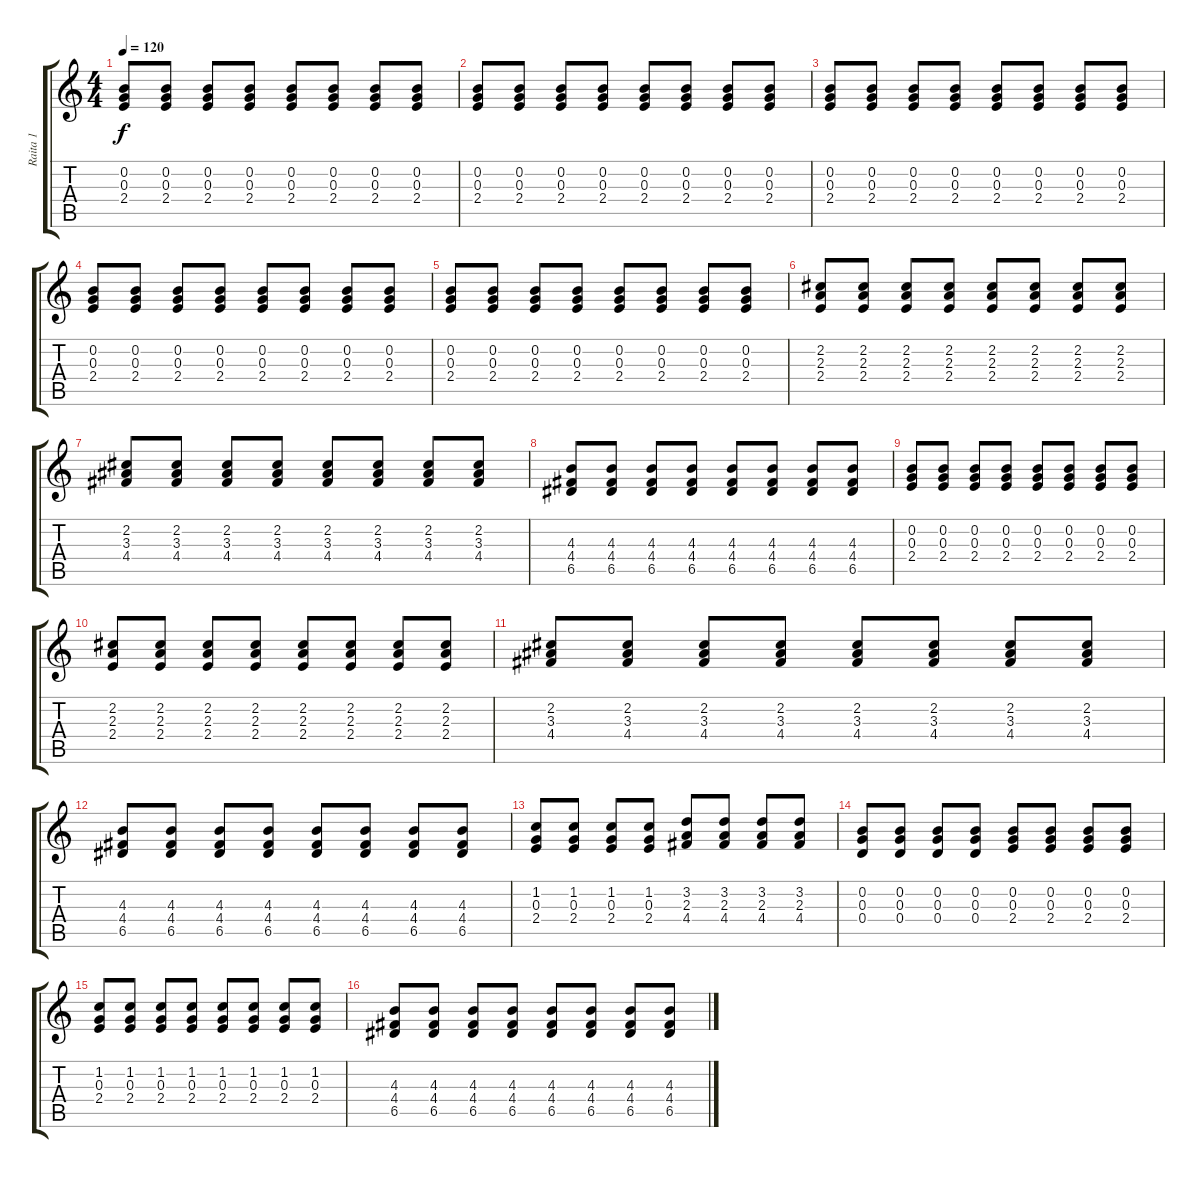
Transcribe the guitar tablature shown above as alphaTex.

\track ("Raita 1" "Raita 1") {instrument electricguitarclean}
\staff {score tabs}
\tuning (E4 B3 G3 D3 A2 E2) {hide}
\ts (4 4)
\tempo 120
\clef g2
\ks c
(0.2 0.3 2.4).8{dy f instrument electricguitarclean} (0.2 0.3 2.4).8 (0.2 0.3 2.4).8 (0.2 0.3 2.4).8 (0.2 0.3 2.4).8 (0.2 0.3 2.4).8 (0.2 0.3 2.4).8 (0.2 0.3 2.4).8 |
(0.2 0.3 2.4).8 (0.2 0.3 2.4).8 (0.2 0.3 2.4).8 (0.2 0.3 2.4).8 (0.2 0.3 2.4).8 (0.2 0.3 2.4).8 (0.2 0.3 2.4).8 (0.2 0.3 2.4).8 |
(0.2 0.3 2.4).8 (0.2 0.3 2.4).8 (0.2 0.3 2.4).8 (0.2 0.3 2.4).8 (0.2 0.3 2.4).8 (0.2 0.3 2.4).8 (0.2 0.3 2.4).8 (0.2 0.3 2.4).8 |
(0.2 0.3 2.4).8 (0.2 0.3 2.4).8 (0.2 0.3 2.4).8 (0.2 0.3 2.4).8 (0.2 0.3 2.4).8 (0.2 0.3 2.4).8 (0.2 0.3 2.4).8 (0.2 0.3 2.4).8 |
(0.2 0.3 2.4).8 (0.2 0.3 2.4).8 (0.2 0.3 2.4).8 (0.2 0.3 2.4).8 (0.2 0.3 2.4).8 (0.2 0.3 2.4).8 (0.2 0.3 2.4).8 (0.2 0.3 2.4).8 |
(2.2 2.3 2.4).8 (2.2 2.3 2.4).8 (2.2 2.3 2.4).8 (2.2 2.3 2.4).8 (2.2 2.3 2.4).8 (2.2 2.3 2.4).8 (2.2 2.3 2.4).8 (2.2 2.3 2.4).8 |
(2.2 3.3 4.4).8 (2.2 3.3 4.4).8 (2.2 3.3 4.4).8 (2.2 3.3 4.4).8 (2.2 3.3 4.4).8 (2.2 3.3 4.4).8 (2.2 3.3 4.4).8 (2.2 3.3 4.4).8 |
(4.3 4.4 6.5).8 (4.3 4.4 6.5).8 (4.3 4.4 6.5).8 (4.3 4.4 6.5).8 (4.3 4.4 6.5).8 (4.3 4.4 6.5).8 (4.3 4.4 6.5).8 (4.3 4.4 6.5).8 |
(0.2 0.3 2.4).8 (0.2 0.3 2.4).8 (0.2 0.3 2.4).8 (0.2 0.3 2.4).8 (0.2 0.3 2.4).8 (0.2 0.3 2.4).8 (0.2 0.3 2.4).8 (0.2 0.3 2.4).8 |
(2.2 2.3 2.4).8 (2.2 2.3 2.4).8 (2.2 2.3 2.4).8 (2.2 2.3 2.4).8 (2.2 2.3 2.4).8 (2.2 2.3 2.4).8 (2.2 2.3 2.4).8 (2.2 2.3 2.4).8 |
(2.2 3.3 4.4).8 (2.2 3.3 4.4).8 (2.2 3.3 4.4).8 (2.2 3.3 4.4).8 (2.2 3.3 4.4).8 (2.2 3.3 4.4).8 (2.2 3.3 4.4).8 (2.2 3.3 4.4).8 |
(4.3 4.4 6.5).8 (4.3 4.4 6.5).8 (4.3 4.4 6.5).8 (4.3 4.4 6.5).8 (4.3 4.4 6.5).8 (4.3 4.4 6.5).8 (4.3 4.4 6.5).8 (4.3 4.4 6.5).8 |
(1.2 0.3 2.4).8 (1.2 0.3 2.4).8 (1.2 0.3 2.4).8 (1.2 0.3 2.4).8 (3.2 2.3 4.4).8 (3.2 2.3 4.4).8 (3.2 2.3 4.4).8 (3.2 2.3 4.4).8 |
(0.2 0.3 0.4).8 (0.2 0.3 0.4).8 (0.2 0.3 0.4).8 (0.2 0.3 0.4).8 (0.2 0.3 2.4).8 (0.2 0.3 2.4).8 (0.2 0.3 2.4).8 (0.2 0.3 2.4).8 |
(1.2 0.3 2.4).8 (1.2 0.3 2.4).8 (1.2 0.3 2.4).8 (1.2 0.3 2.4).8 (1.2 0.3 2.4).8 (1.2 0.3 2.4).8 (1.2 0.3 2.4).8 (1.2 0.3 2.4).8 |
(4.3 4.4 6.5).8 (4.3 4.4 6.5).8 (4.3 4.4 6.5).8 (4.3 4.4 6.5).8 (4.3 4.4 6.5).8 (4.3 4.4 6.5).8 (4.3 4.4 6.5).8 (4.3 4.4 6.5).8
